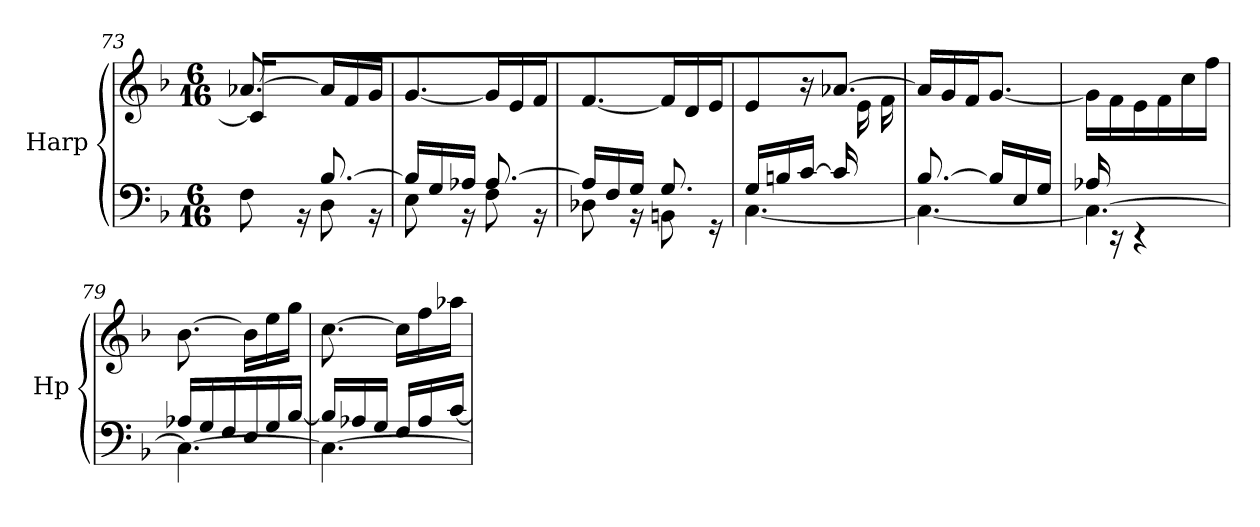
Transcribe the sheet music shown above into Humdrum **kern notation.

**kern	**kern
*part1	*part1
*staff2	*staff1
*I"Harp	*
*I'Hp	*
*clefF4	*clefG2
*k[b-]	*k[b-]
*M6/16	*M6/16
=73	=73
*^	*^
16ryy	8F\	[8.a-X/	16c\LL]
16A-X/	.	.	4ryy
16B-/JJ	16r	.	.
[8.B-/	8D\	16a-/LL]	.
.	.	16f/	.
.	16r	16g/JJ	16ryy
*	*	*v	*v
=74	=74	=74
16B-/LL]	8E\	[8.g/
16G/	.	.
16A-X/JJ	16r	.
[8.A-/	8F\	16g/LL]
.	.	16e/
.	16r	16f/JJ
=75	=75	=75
16A-/LL]	8D-X\	[8.f/
16F/	.	.
16G/JJ	16r	.
8.G/	8BBn\	16f/LL]
.	.	16d/
.	16r	16e/JJ
!!LO:LB:g=z
=76	=76	=76
*	*	*^
16G/LL	[4.C\	8e/	4ryy
16Bn/	.	.	.
[16c/JJ	.	16r	.
16c/LL]	.	[8.a-X/	.
8ryy	.	.	16e\
.	.	.	16f\JJ
*	*	*v	*v
=77	=77	=77
[8.B-/	4.C\_	16a-/LL]
.	.	16g/
.	.	16f/J
16B-/LL]	.	[8.g/J
16E/	.	.
16G/JJ	.	.
=78	=78	=78
4.C\_	16A-X/	16g\LL]
.	16r	16f\
.	4r	16e\
.	.	16f\
.	.	16cc\
.	.	16ff\JJ
=79	=79	=79
4.C\_	16A-X/LL	[8.b-\
.	16G/	.
.	16F/	.
.	16E/	16b-\LL]
.	16G/	16ee\
.	[16B-/JJ	16gg\JJ
=80	=80	=80
4.C\_	16B-/LL]	[8.cc\
.	16A-X/	.
.	16G/JJ	.
.	16F/LL	16cc\LL]
.	16A-/	16ff\
.	[16c/JJ	16aa-X\JJ
*v	*v	*
=	=
*-	*-
